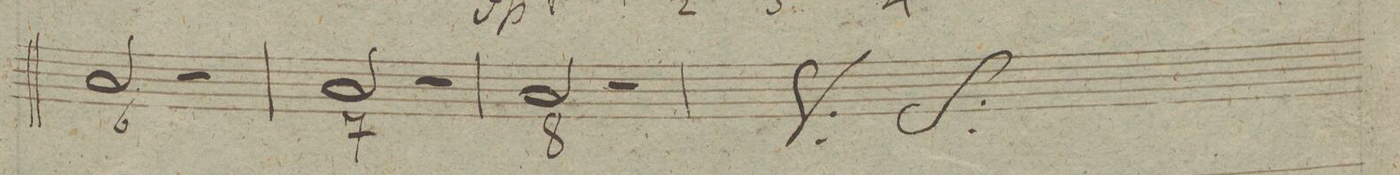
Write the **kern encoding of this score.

**kern	**fba	**dynam
*I"Organo	*	*
*clefF4	*	*
*k[]	*	*
*met(c|)	*	*
*M2/2	*	*
2C/	.	.
2r	.	.
=194	=194	=194
2C/	.	.
2r	.	.
=195	=195	=195
2C/	.	.
2r	.	.
=196	=196	=196
*-	*-	*-
